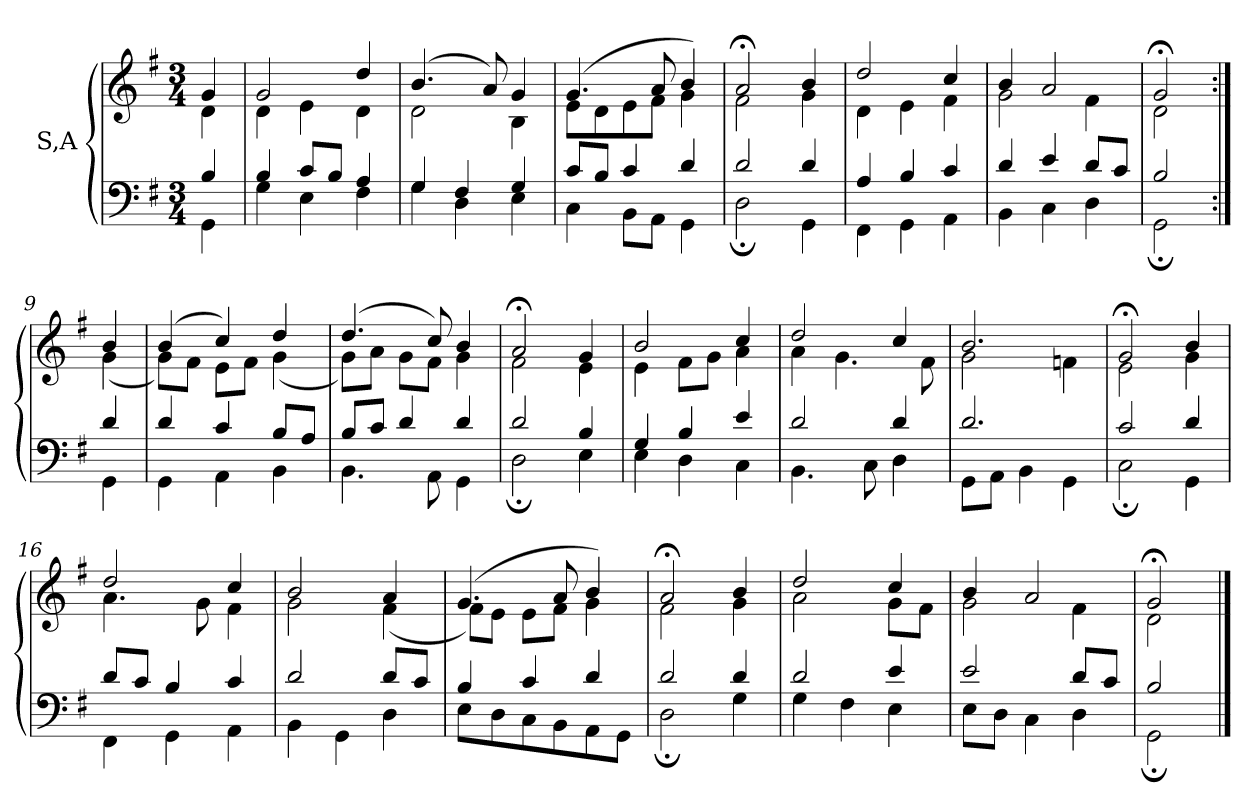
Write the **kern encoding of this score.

**kern	**kern
*part1	*part1
*staff2	*staff1
*I"S,A	*
*clefF4	*clefG2
*k[f#]	*k[f#]
*M3/4	*M3/4
=	=
*^	*^
4B	4GG	4g	4d
=1	=1	=1	=1
4B	4G	2g	4d
8cL	4E	.	4e
8BJ	.	.	.
4A	4F#	4dd	4d
=2	=2	=2	=2
4G	4G	(>4.b	2d
4F#	4D	.	.
.	.	8a)	.
4G	4E	4g	4B
=3	=3	=3	=3
8cL	4C	(>4.g	8eL
8BJ	.	.	8d
4c	8BBL	.	8e
.	8AAJ	8a	8f#J
4d	4GG	4b)	4g
=4	=4	=4	=4
2d	2D;	2a;<	2f#
4d	4GG	4b	4g
=5	=5	=5	=5
4A	4FF#	2dd	4d
4B	4GG	.	4e
4c	4AA	4cc	4f#
=6	=6	=6	=6
4d	4BB	4b	2g
4e	4C	2a	.
8dL	4D	.	4f#
8cJ	.	.	.
=8	=8	=8	=8
2B	2GG;	2g;<	2d
!!LO:LB:g=z	!!
=9:|!	=9:|!	=9:|!	=9:|!
4d	4GG	4b	(<4g
=9	=9	=9	=9
4d	4GG	(>4b	8gL)
.	.	.	8f#J
4c	4AA	4cc)	8eL
.	.	.	8f#J
8BL	4BB	4dd	(<4g
8AJ	.	.	.
=10	=10	=10	=10
8BL	4.BB	(>4.dd	8gL)
8cJ	.	.	8aJ
4d	.	.	8gL
.	8AA	8cc)	8f#J
4d	4GG	4b	4g
=11	=11	=11	=11
2d	2D;	2a;<	2f#
4B	4E	4g	4e
=12	=12	=12	=12
4G	4E	2b	4e
4B	4D	.	8f#L
.	.	.	8gJ
4e	4C	4cc	4a
=13	=13	=13	=13
2d	4.BB	2dd	4a
.	.	.	4.g
.	8C	.	.
4d	4D	4cc	.
.	.	.	8f#
=14	=14	=14	=14
2.d	8GGL	2.b	2g
.	8AAJ	.	.
.	4BB	.	.
.	4GG	.	4fn
=15	=15	=15	=15
2c	2C;	2g;<	2e
4d	4GG	4b	4g
!!LO:LB:g=z	!!
=16	=16	=16	=16
8dL	4FF#	2dd	4.a
8cJ	.	.	.
4B	4GG	.	.
.	.	.	8g
4c	4AA	4cc	4f#
=17	=17	=17	=17
2d	4BB	2b	2g
.	4GG	.	.
8dL	4D	4a	(<4f#
8cJ	.	.	.
=18	=18	=18	=18
4B	8EL	(>4.g	8f#L)
.	8D	.	8eJ
4c	8C	.	8eL
.	8BB	8a	8f#J
4d	8AA	4b)	4g
.	8GGJ	.	.
=19	=19	=19	=19
2d	2D;	2a;<	2f#
4d	4G	4b	4g
=20	=20	=20	=20
2d	4G	2dd	2a
.	4F#	.	.
4e	4E	4cc	8gL
.	.	.	8f#J
=21	=21	=21	=21
2e	8EL	4b	2g
.	8DJ	.	.
.	4C	2a	.
8dL	4D	.	4f#
8cJ	.	.	.
=22	=22	=22	=22
2B	2GG;	2g;<	2d
*v	*v	*	*
*	*v	*v
==	==
*-	*-
